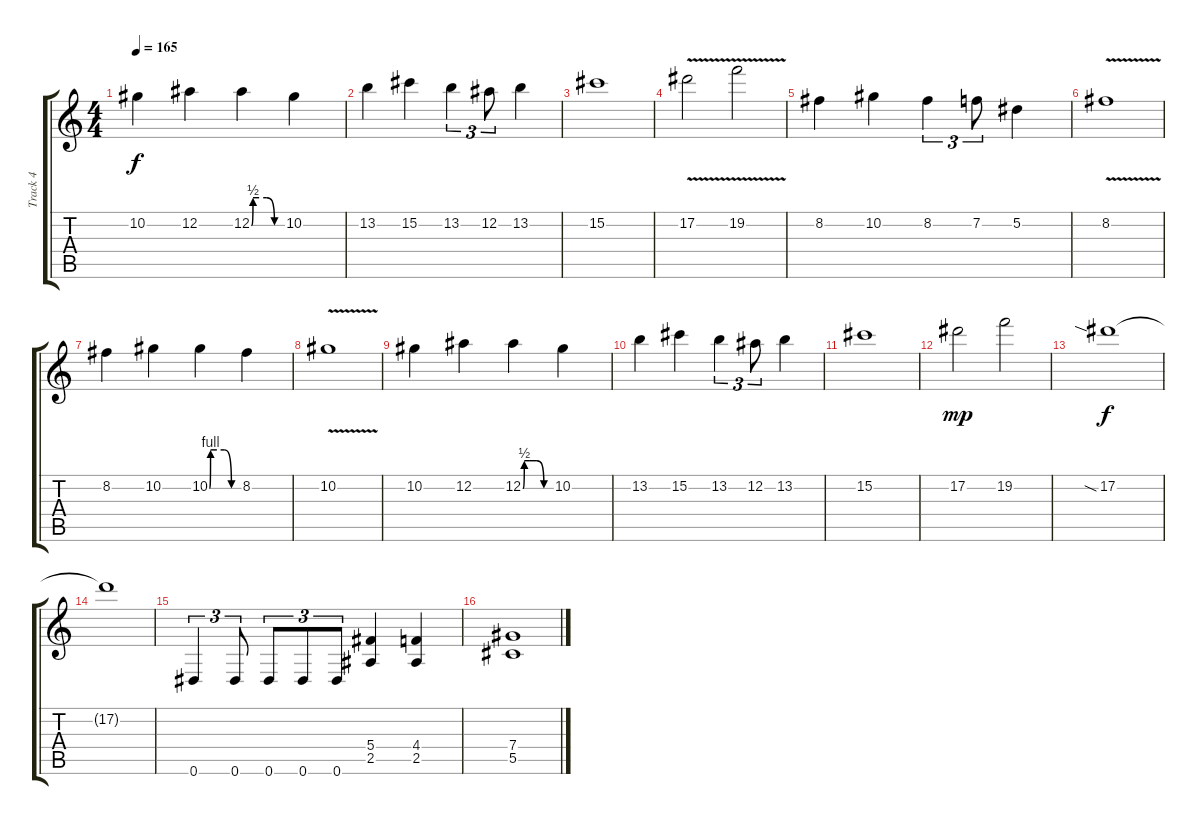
\track ("Track 4" "Track 4") {instrument distortionguitar}
\staff {score tabs}
\tuning (Eb4 Bb3 Gb3 Db3 Ab2 Eb2) {hide}
\ts (4 4)
\tempo 165
\clef g2
\ks c
10.2.4{dy f} 12.2.4 12.2{be (custom 0 0 3 2 15 2 30 2 45 0 60 0)}.4 10.2.4 |
13.2.4 15.2.4 13.2.4{tu (3 2)} 12.2.8{tu (3 2)} 13.2.4 |
15.2.1 |
17.2{v}.2 19.2{v}.2 |
8.2.4 10.2.4 8.2.4{tu (3 2)} 7.2.8{tu (3 2)} 5.2.4 |
8.2{v}.1 |
8.2.4 10.2.4 10.2{be (custom 0 0 2 4 15 4 30 4 45 0 60 0)}.4 8.2.4 |
10.2{v}.1 |
10.2.4 12.2.4 12.2{be (custom 0 0 3 2 15 2 30 2 45 0 60 0)}.4 10.2.4 |
13.2.4 15.2.4 13.2.4{tu (3 2)} 12.2.8{tu (3 2)} 13.2.4 |
15.2.1 |
17.2.2{dy mp} 19.2.2 |
17.2{sia}.1{dy f volume 3} |
17.2{t}.1 |
0.6.4{tu (3 2) volume 16} 0.6.8{tu (3 2)} 0.6.8{tu (3 2)} 0.6.8{tu (3 2)} 0.6.8{tu (3 2)} (5.4 2.5).4 (4.4 2.5).4 |
(7.4 5.5).1
